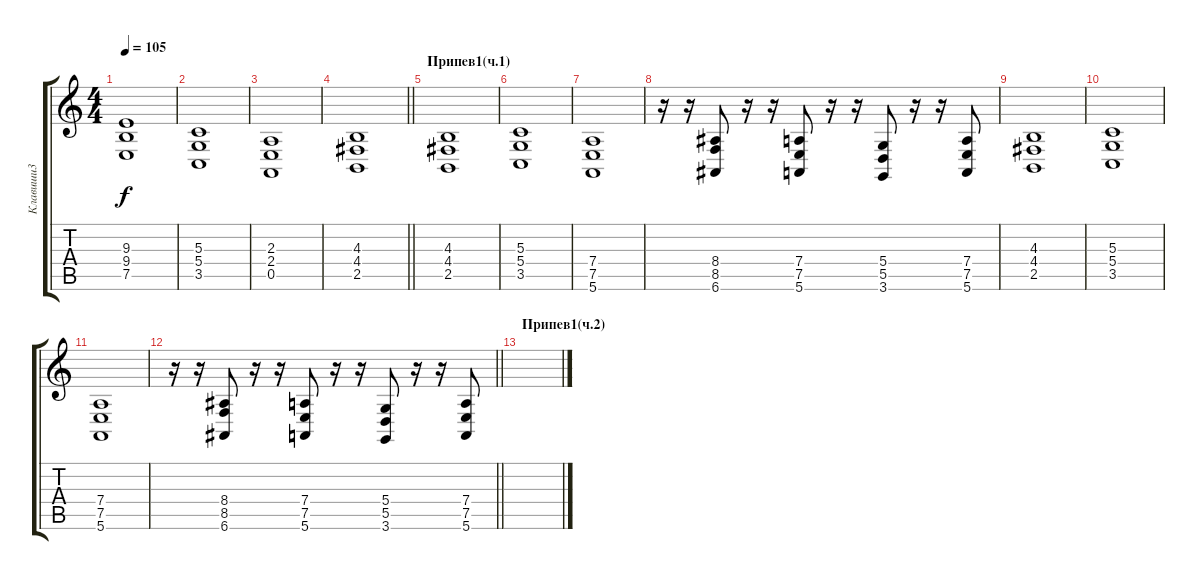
\track ("Клавиши3" "Клавиши3") {instrument stringensemble1}
\staff {score tabs}
\tuning (E4 B3 G3 D3 A2 E2) {hide}
\ts (4 4)
\tempo 105
\clef g2
\ks c
(9.3 9.4 7.5).1{dy f} |
(5.3 5.4 3.5).1 |
(2.3 2.4 0.5).1 |
\barLineRight lightlight
(4.3 4.4 2.5).1 |
\section ("" "Припев1(ч.1)")
(4.3 4.4 2.5).1 |
(5.3 5.4 3.5).1 |
(7.4 7.5 5.6).1 |
r.16 r.16 (8.4 8.5 6.6).8 r.16 r.16 (7.4 7.5 5.6).8 r.16 r.16 (5.4 5.5 3.6).8 r.16 r.16 (7.4 7.5 5.6).8 |
(4.3 4.4 2.5).1 |
(5.3 5.4 3.5).1 |
(7.4 7.5 5.6).1 |
\barLineRight lightlight
r.16 r.16 (8.4 8.5 6.6).8 r.16 r.16 (7.4 7.5 5.6).8 r.16 r.16 (5.4 5.5 3.6).8 r.16 r.16 (7.4 7.5 5.6).8 |
\section ("" "Припев1(ч.2)")
